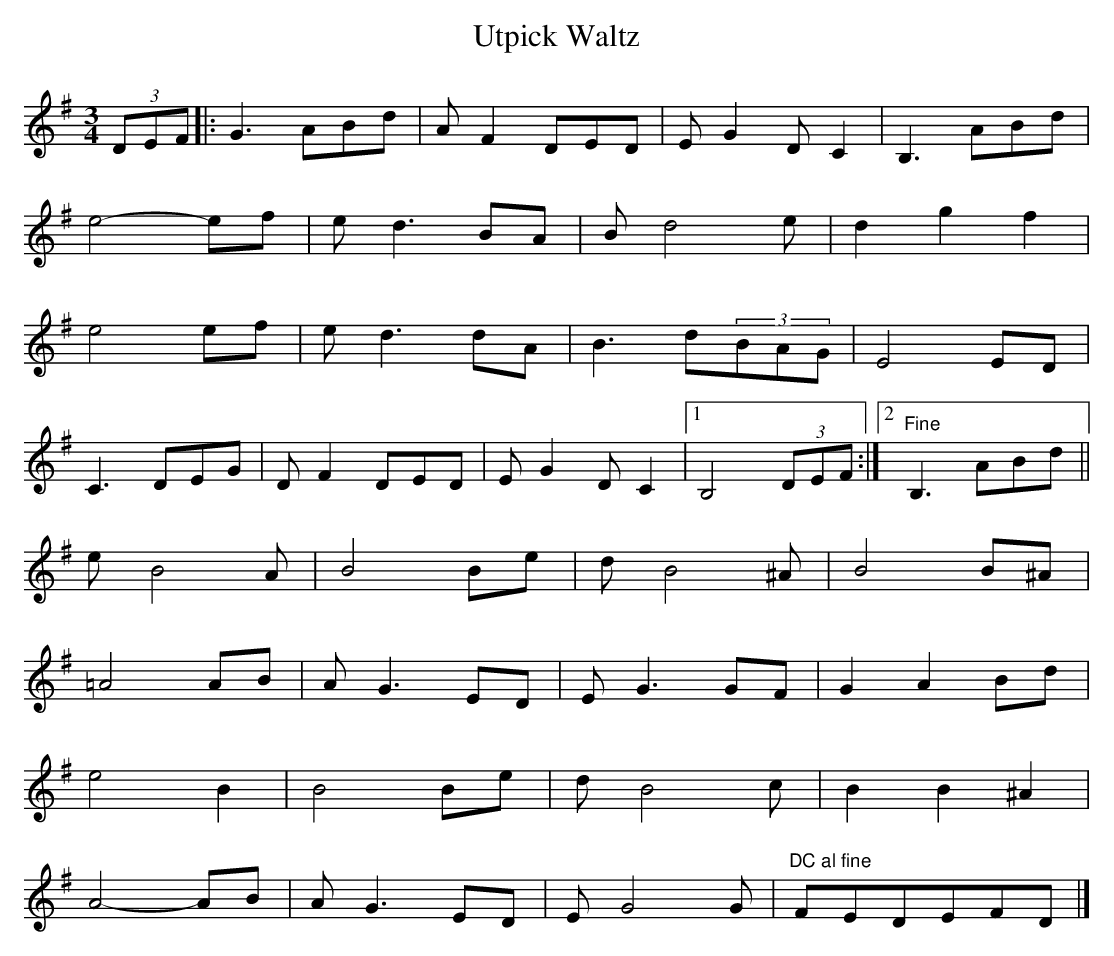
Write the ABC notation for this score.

X:1
T:Utpick Waltz
M:3/4
L:1/8
K:G
(3DEF|:G3ABd|AF2DED|EG2DC2|B,3ABd|
e4-ef|ed3BA|Bd4e|d2g2f2|
e4ef|ed3dA|B3d(3BAG|E4ED|
C3DEG|DF2DED|EG2DC2|1 B,4(3DEF:|2 "Fine" B,3ABd||
eB4A|B4Be|dB4^A|B4B^A|
=A4AB|AG3ED|EG3GF|G2A2Bd|
e4B2|B4Be|dB4c|B2B2^A2|
A4-AB|AG3ED|EG4G|"DC al fine" FEDEFD|]
